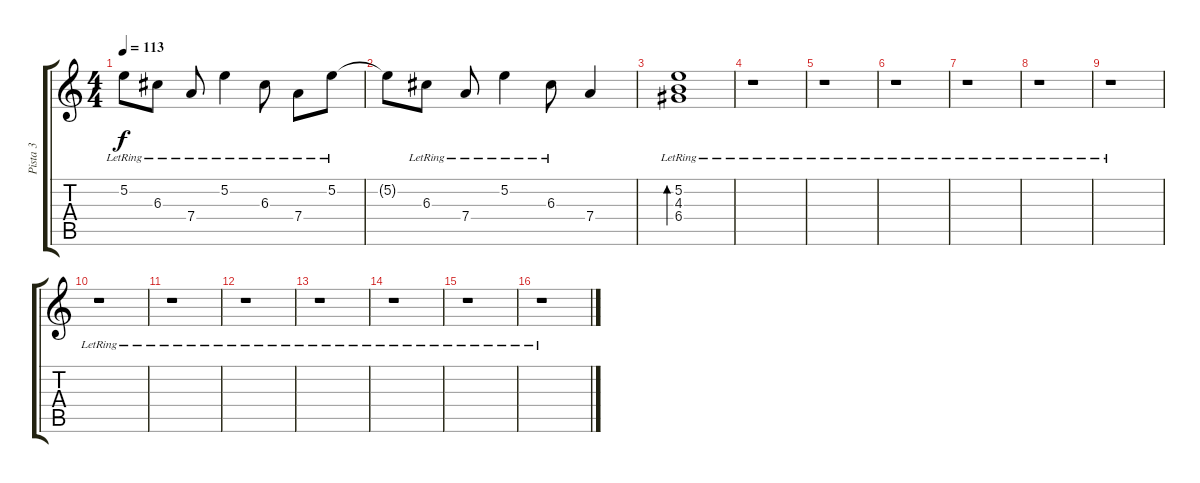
\track ("Pista 3" "Pista 3") {instrument electricguitarclean}
\staff {score tabs}
\tuning (E4 B3 G3 D3 A2 E2) {hide}
\ts (4 4)
\tempo 113
\clef g2
\ks c
5.2{lr}.8{dy f} 6.3{lr}.8 7.4{lr}.8 5.2{lr}.4 6.3{lr}.8 7.4{lr}.8 5.2{lr}.8 |
5.2{t}.8 6.3{lr}.8 7.4{lr}.8 5.2{lr}.4 6.3{lr}.8 7.4.4 |
(5.2{lr} 4.3 6.4).1{bd 240} |
r.1 |
r.1 |
r.1 |
r.1 |
r.1 |
r.1 |
r.1 |
r.1 |
r.1 |
r.1 |
r.1 |
r.1 |
r.1
